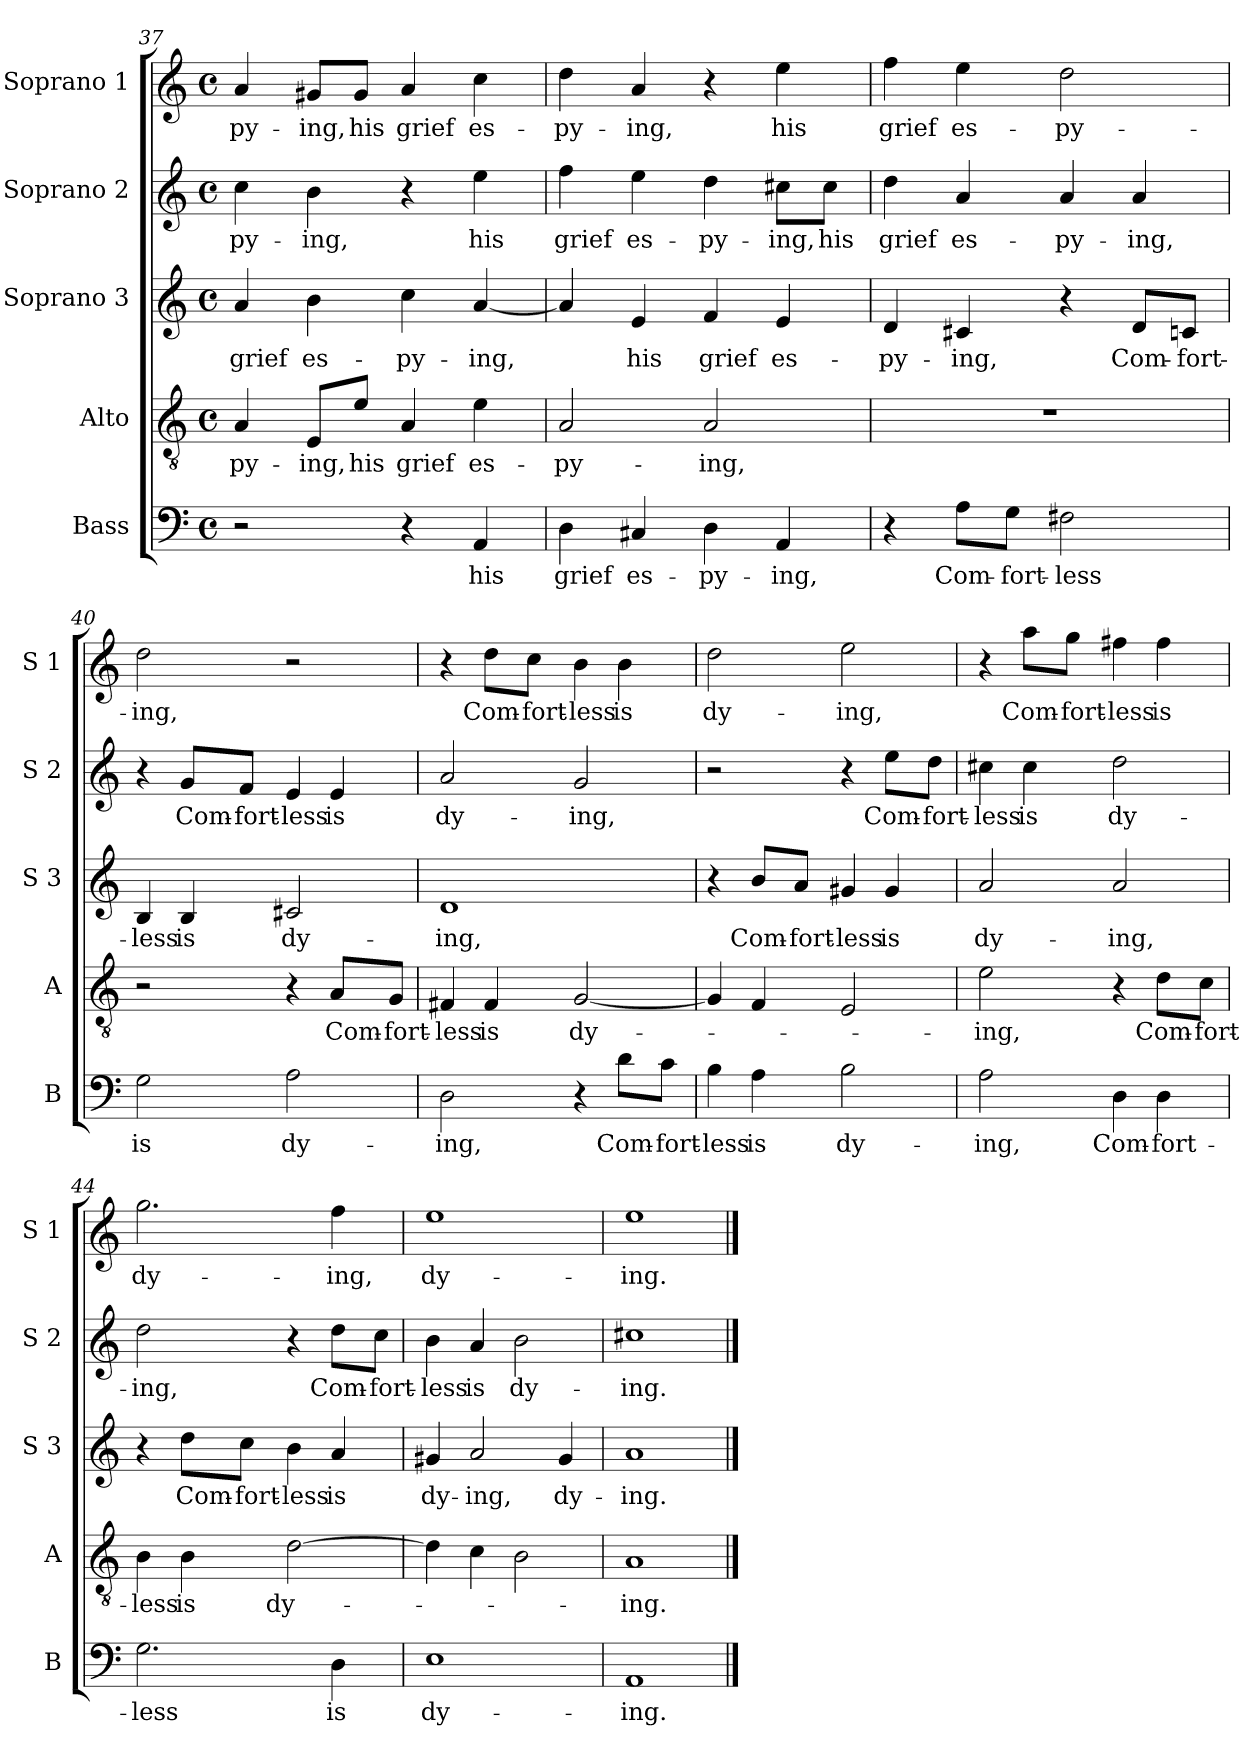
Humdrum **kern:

**kern	**text	**kern	**text	**kern	**text	**kern	**text	**kern	**text
*part5	*part5	*part4	*part4	*part3	*part3	*part2	*part2	*part1	*part1
*staff5	*staff5	*staff4	*staff4	*staff3	*staff3	*staff2	*staff2	*staff1	*staff1
*I"Bass	*	*I"Alto	*	*I"Soprano 3	*	*I"Soprano 2	*	*I"Soprano 1	*
*I'B	*	*I'A	*	*I'S 3	*	*I'S 2	*	*I'S 1	*
*clefF4	*	*clefGv2	*	*clefG2	*	*clefG2	*	*clefG2	*
*k[]	*	*k[]	*	*k[]	*	*k[]	*	*k[]	*
*C:	*	*C:	*	*C:	*	*C:	*	*C:	*
*M4/4	*	*M4/4	*	*M4/4	*	*M4/4	*	*M4/4	*
*met(c)	*	*met(c)	*	*met(c)	*	*met(c)	*	*met(c)	*
=37	=37	=37	=37	=37	=37	=37	=37	=37	=37
!	!	!	!LO:LY:b	!	!LO:LY:b	!	!LO:LY:b	!	!LO:LY:b
2r	.	4A/	-py-	4a/	grief	4cc\	-py-	4a/	-py-
!	!	!	!LO:LY:b	!	!LO:LY:b	!	!LO:LY:b	!	!LO:LY:b
.	.	8E/L	-ing,	4b\	es-	4b\	-ing,	8g#X/L	-ing,
!	!	!	!LO:LY:b	!	!	!	!	!	!LO:LY:b
.	.	8e/J	his	.	.	.	.	8g#/J	his
!	!	!	!LO:LY:b	!	!LO:LY:b	!	!	!	!LO:LY:b
4r	.	4A/	grief	4cc\	-py-	4r	.	4a/	grief
!	!LO:LY:b	!	!LO:LY:b	!	!LO:LY:b	!	!LO:LY:b	!	!LO:LY:b
4AA/	his	4e\	es-	[4a/	-ing,	4ee\	his	4cc\	es-
=38	=38	=38	=38	=38	=38	=38	=38	=38	=38
!	!LO:LY:b	!	!LO:LY:b	!	!	!	!LO:LY:b	!	!LO:LY:b
4D\	grief	2A/	-py-	4a/]	.	4ff\	grief	4dd\	-py-
!	!LO:LY:b	!	!	!	!LO:LY:b	!	!LO:LY:b	!	!LO:LY:b
4C#X/	es-	.	.	4e/	his	4ee\	es-	4a/	-ing,
!	!LO:LY:b	!	!LO:LY:b	!	!LO:LY:b	!	!LO:LY:b	!	!
4D\	-py-	2A/	-ing,	4f/	grief	4dd\	-py-	4r	.
!	!LO:LY:b	!	!	!	!LO:LY:b	!	!LO:LY:b	!	!LO:LY:b
4AA/	-ing,	.	.	4e/	es-	8cc#X\L	-ing,	4ee\	his
!	!	!	!	!	!	!	!LO:LY:b	!	!
.	.	.	.	.	.	8cc#\J	his	.	.
!!LO:PB:g=z
=39	=39	=39	=39	=39	=39	=39	=39	=39	=39
!	!	!	!	!	!LO:LY:b	!	!LO:LY:b	!	!LO:LY:b
4r	.	1r	.	4d/	-py-	4dd\	grief	4ff\	grief
!	!LO:LY:b	!	!	!	!LO:LY:b	!	!LO:LY:b	!	!LO:LY:b
8A\L	Com-	.	.	4c#X/	-ing,	4a/	es-	4ee\	es-
!	!LO:LY:b	!	!	!	!	!	!	!	!
8G\J	-fort-	.	.	.	.	.	.	.	.
!	!LO:LY:b	!	!	!	!	!	!LO:LY:b	!	!LO:LY:b
2F#X\	-less	.	.	4r	.	4a/	-py-	2dd\	-py-
!	!	!	!	!	!LO:LY:b	!	!LO:LY:b	!	!
.	.	.	.	8d/L	Com-	4a/	-ing,	.	.
!	!	!	!	!	!LO:LY:b	!	!	!	!
.	.	.	.	8cn/J	-fort-	.	.	.	.
=40	=40	=40	=40	=40	=40	=40	=40	=40	=40
!	!LO:LY:b	!	!	!	!LO:LY:b	!	!	!	!LO:LY:b
2G\	is	2r	.	4B/	-less	4r	.	2dd\	-ing,
!	!	!	!	!	!LO:LY:b	!	!LO:LY:b	!	!
.	.	.	.	4B/	is	8g/L	Com-	.	.
!	!	!	!	!	!	!	!LO:LY:b	!	!
.	.	.	.	.	.	8f/J	-fort-	.	.
!	!LO:LY:b	!	!	!	!LO:LY:b	!	!LO:LY:b	!	!
2A\	dy-	4r	.	2c#X/	dy-	4e/	-less	2r	.
!	!	!	!LO:LY:b	!	!	!	!LO:LY:b	!	!
.	.	8A/L	Com-	.	.	4e/	is	.	.
!	!	!	!LO:LY:b	!	!	!	!	!	!
.	.	8G/J	-fort-	.	.	.	.	.	.
=41	=41	=41	=41	=41	=41	=41	=41	=41	=41
!	!LO:LY:b	!	!LO:LY:b	!	!LO:LY:b	!	!LO:LY:b	!	!
2D\	-ing,	4F#X/	-less	1d	-ing,	2a/	dy-	4r	.
!	!	!	!LO:LY:b	!	!	!	!	!	!LO:LY:b
.	.	4F#/	is	.	.	.	.	8dd\L	Com-
!	!	!	!	!	!	!	!	!	!LO:LY:b
.	.	.	.	.	.	.	.	8cc\J	-fort-
!	!	!	!LO:LY:b	!	!	!	!LO:LY:b	!	!LO:LY:b
4r	.	[2G/	dy-	.	.	2g/	-ing,	4b\	-less
!	!LO:LY:b	!	!	!	!	!	!	!	!LO:LY:b
8d\L	Com-	.	.	.	.	.	.	4b\	is
!	!LO:LY:b	!	!	!	!	!	!	!	!
8c\J	-fort-	.	.	.	.	.	.	.	.
=42	=42	=42	=42	=42	=42	=42	=42	=42	=42
!	!LO:LY:b	!	!	!	!	!	!	!	!LO:LY:b
4B\	-less	4G/]	.	4r	.	2r	.	2dd\	dy-
!	!LO:LY:b	!	!	!	!LO:LY:b	!	!	!	!
4A\	is	4F/	.	8b/L	Com-	.	.	.	.
!	!	!	!	!	!LO:LY:b	!	!	!	!
.	.	.	.	8a/J	-fort-	.	.	.	.
!	!LO:LY:b	!	!	!	!LO:LY:b	!	!	!	!LO:LY:b
2B\	dy-	2E/	.	4g#X/	-less	4r	.	2ee\	-ing,
!	!	!	!	!	!LO:LY:b	!	!LO:LY:b	!	!
.	.	.	.	4g#/	is	8ee\L	Com-	.	.
!	!	!	!	!	!	!	!LO:LY:b	!	!
.	.	.	.	.	.	8dd\J	-fort-	.	.
!!LO:LB:g=z
=43	=43	=43	=43	=43	=43	=43	=43	=43	=43
!	!LO:LY:b	!	!LO:LY:b	!	!LO:LY:b	!	!LO:LY:b	!	!
2A\	-ing,	2e\	-ing,	2a/	dy-	4cc#X\	-less	4r	.
!	!	!	!	!	!	!	!LO:LY:b	!	!LO:LY:b
.	.	.	.	.	.	4cc#\	is	8aa\L	Com-
!	!	!	!	!	!	!	!	!	!LO:LY:b
.	.	.	.	.	.	.	.	8gg\J	-fort-
!	!LO:LY:b	!	!	!	!LO:LY:b	!	!LO:LY:b	!	!LO:LY:b
4D\	Com-	4r	.	2a/	-ing,	2dd\	dy-	4ff#X\	-less
!	!LO:LY:b	!	!LO:LY:b	!	!	!	!	!	!LO:LY:b
4D\	-fort-	8d\L	Com-	.	.	.	.	4ff#\	is
!	!	!	!LO:LY:b	!	!	!	!	!	!
.	.	8c\J	-fort-	.	.	.	.	.	.
=44	=44	=44	=44	=44	=44	=44	=44	=44	=44
!	!LO:LY:b	!	!LO:LY:b	!	!	!	!LO:LY:b	!	!LO:LY:b
2.G\	-less	4B\	-less	4r	.	2dd\	-ing,	2.gg\	dy-
!	!	!	!LO:LY:b	!	!LO:LY:b	!	!	!	!
.	.	4B\	is	8dd\L	Com-	.	.	.	.
!	!	!	!	!	!LO:LY:b	!	!	!	!
.	.	.	.	8cc\J	-fort-	.	.	.	.
!	!	!	!LO:LY:b	!	!LO:LY:b	!	!	!	!
.	.	[2d\	dy-	4b\	-less	4r	.	.	.
!	!LO:LY:b	!	!	!	!LO:LY:b	!	!LO:LY:b	!	!LO:LY:b
4D\	is	.	.	4a/	is	8dd\L	Com-	4ff\	-ing,
!	!	!	!	!	!	!	!LO:LY:b	!	!
.	.	.	.	.	.	8cc\J	-fort-	.	.
=45	=45	=45	=45	=45	=45	=45	=45	=45	=45
!	!LO:LY:b	!	!	!	!LO:LY:b	!	!LO:LY:b	!	!LO:LY:b
1E	dy-	4d\]	.	4g#X/	dy-	4b\	-less	1ee	dy-
!	!	!	!	!	!LO:LY:b	!	!LO:LY:b	!	!
.	.	4c\	.	2a/	-ing,	4a/	is	.	.
!	!	!	!	!	!	!	!LO:LY:b	!	!
.	.	2B\	.	.	.	2b\	dy-	.	.
!	!	!	!	!	!LO:LY:b	!	!	!	!
.	.	.	.	4g#/	dy-	.	.	.	.
=46	=46	=46	=46	=46	=46	=46	=46	=46	=46
!	!LO:LY:b	!	!LO:LY:b	!	!LO:LY:b	!	!LO:LY:b	!	!LO:LY:b
1AA	-ing.	1A	-ing.	1a	-ing.	1cc#X	-ing.	1ee	-ing.
==	==	==	==	==	==	==	==	==	==
*-	*-	*-	*-	*-	*-	*-	*-	*-	*-
